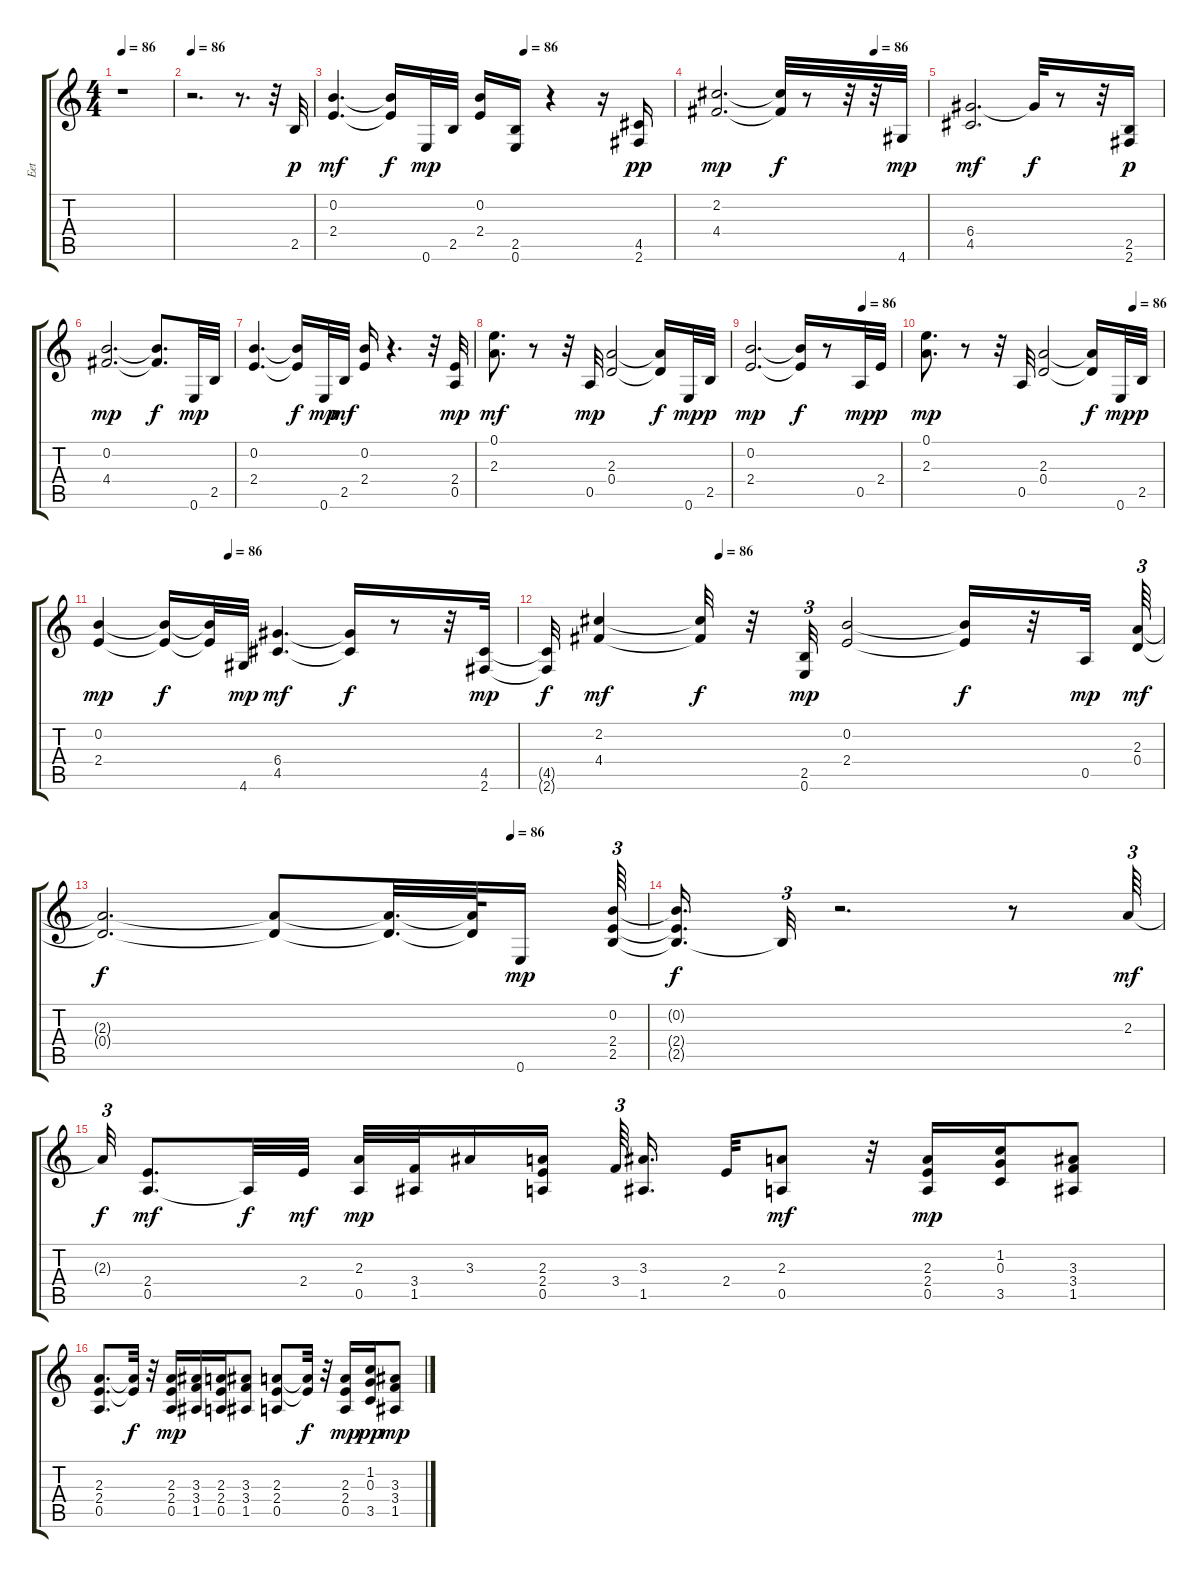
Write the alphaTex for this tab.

\track ("Eet" "Eet") {instrument distortionguitar}
\staff {score tabs}
\tuning (E4 B3 G3 D3 A2 E2) {hide}
\ts (4 4)
\tempo 86
\clef g2
\ks c
r.1{dy mp} |
\tempo 86
r.2{d} r.8{d} r.32 2.5.32{dy p} |
\tempo (86 0.5625)
(0.2 2.4).4{d dy mf} (0.2{t} 2.4{t}).16{dy f} 0.6.32{dy mp} 2.5.32 (0.2 2.4).16 (2.5 0.6).16 r.4 r.16 (4.5 2.6).16{dy pp} |
\tempo (86 0.75)
(2.2 4.4).2{d dy mp} (2.2{t} 4.4{t}).32{dy f} r.8 r.32 r.32 4.6.32{dy mp} |
(6.4 4.5).2{d dy mf} 6.4{t}.32{dy f} r.8 r.32 (2.5 2.6).16{dy p} |
(0.2 4.4).2{d dy mp} (0.2{t} 4.4{t}).8{d dy f} 0.6.32{dy mp} 2.5.32 |
(0.2 2.4).4{d} (0.2{t} 2.4{t}).16{dy f} 0.6.32{dy mp} 2.5.32{dy mf} (0.2 2.4).16 r.4{d} r.32 (2.4 0.5).32{dy mp} |
(0.1 2.3).8{d dy mf} r.8 r.32 0.5.32{dy mp} (2.3 0.4).2 (2.3{t} 0.4{t}).16{dy f} 0.6.32{dy mp} 2.5.32{dy p} |
\tempo (86 0.75)
(0.2 2.4).2{d dy mp} (0.2{t} 2.4{t}).16{dy f} r.8 0.5.32{dy mp} 2.4.32{dy p} |
\tempo (86 0.875)
(0.1 2.3).8{d dy mp} r.8 r.32 0.5.32 (2.3 0.4).2 (2.3{t} 0.4{t}).16{dy f} 0.6.32{dy mp} 2.5.32{dy p} |
\tempo (86 0.3125)
(0.2 2.4).4{dy mp} (0.2{t} 2.4{t}).16{dy f} (0.2{t} 2.4{t}).32 4.6.32{dy mp} (6.4 4.5).4{d dy mf} (6.4{t} 4.5{t}).16{dy f} r.8 r.32 (4.5 2.6).32{dy mp} |
\tempo (86 0.28125)
(4.5{t} 2.6{t}).32{dy f} (2.2 4.4).4{dy mf} (2.2{t} 4.4{t}).32{dy f} r.32 (2.5 0.6).32{tu (3 2) dy mp} (0.2 2.4).2 (0.2{t} 2.4{t}).16{dy f} r.32 0.5.32{dy mp} (2.3 0.4).64{tu (3 2) dy mf} |
\tempo (86 0.75)
(2.3{t} 0.4{t}).2{d dy f} (2.3{t} 0.4{t}).8 (2.3{t} 0.4{t}).32{d} (2.3{t} 0.4{t}).64 0.6.16{dy mp} (0.2 2.4 2.5).64{tu (3 2)} |
(0.2{t} 2.4{t} 2.5{t}).16{d dy f} 2.5{t}.32{tu (3 2)} r.2{d} r.8 2.3.64{tu (3 2) dy mf} |
2.3{t}.32{tu (3 2) dy f} (2.4 0.5).8{d dy mf} 0.5{t}.32{dy f} 2.4.32{dy mf} (2.3 0.5).32{dy mp} (3.4 1.5).32 3.3.16 (2.3 2.4 0.5).16{beam splitsecondary} 3.4.64{tu (3 2)} (3.3 1.5).16{d} 2.4.32 (2.3 0.5).8{dy mf} r.32 (2.3 2.4 0.5).16{dy mp} (1.2 0.3 3.5).16 (3.3 3.4 1.5).8 |
(2.3 2.4 0.5).8{d} (2.3{t} 2.4{t}).32{dy f} r.32 (2.3 2.4 0.5).16{dy mp} (3.3 3.4 1.5).16 (2.3 2.4 0.5).16 (3.3 3.4 1.5).8 (2.3 2.4 0.5).8 (2.3{t} 2.4{t}).32{dy f} r.32 (2.3 2.4 0.5).16{dy mp} (1.2 0.3 3.5).16{dy pp} (3.3 3.4 1.5).8{dy mp}
